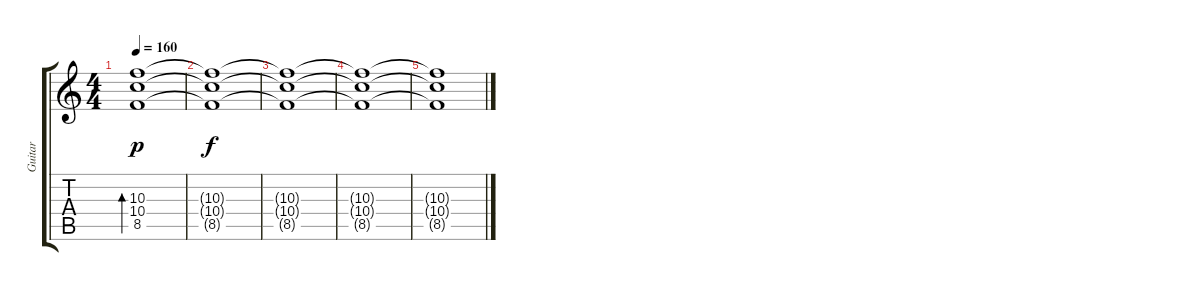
\track ("Guitar" "Guitar") {instrument overdrivenguitar}
\staff {score tabs}
\tuning (E4 B3 G3 D3 A2 E2) {hide}
\ts (4 4)
\tempo 160
\clef g2
\ks c
(10.3 10.4 8.5).1{bd 240 dy p} |
(10.3{t} 10.4{t} 8.5{t}).1{dy f} |
(10.3{t} 10.4{t} 8.5{t}).1 |
(10.3{t} 10.4{t} 8.5{t}).1 |
(10.3{t} 10.4{t} 8.5{t}).1
